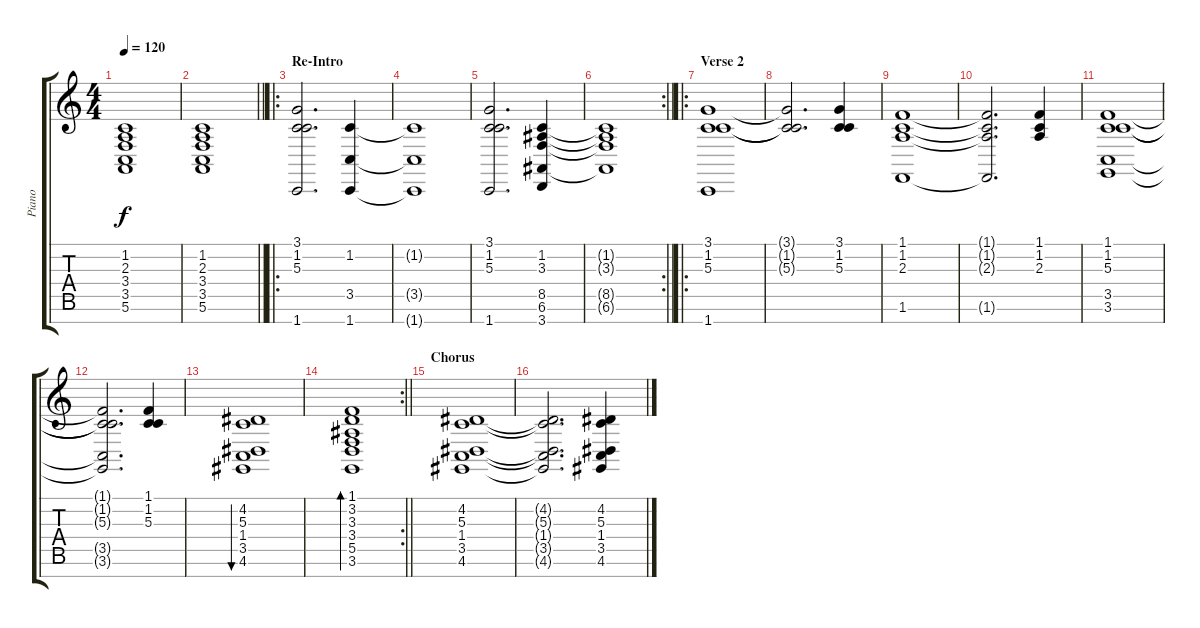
\track ("Piano" "Piano") {instrument acousticgrandpiano}
\staff {score tabs}
\tuning (E4 B3 G3 D3 A2 E2 B1) {hide}
\ts (4 4)
\tempo 120
\clef g2
\ks c
(1.2 2.3 3.4 3.5 5.6).1{dy f} |
\barLineRight lightlight
(1.2 2.3 3.4 3.5 5.6).1 |
\ro
\section ("" "Re-Intro")
(3.1 1.2 5.3 1.7).2{d} (1.2 3.5 1.7).4 |
(1.2{t} 3.5{t} 1.7{t}).1 |
(3.1 1.2 5.3 1.7).2{d} (1.2 3.3 8.5 6.6 3.7).4 |
\rc 2
\barLineRight lightlight
(1.2{t} 3.3{t} 8.5{t} 6.6{t}).1 |
\ro
\section ("" "Verse 2")
(3.1 1.2 5.3 1.7).1 |
(3.1{t} 1.2{t} 5.3{t}).2{d} (3.1 1.2 5.3).4 |
(1.1 1.2 2.3 1.6).1 |
(1.1{t} 1.2{t} 2.3{t} 1.6{t}).2{d} (1.1 1.2 2.3).4 |
(1.1 1.2 5.3 3.5 3.6).1 |
(1.1{t} 1.2{t} 5.3{t} 3.5{t} 3.6{t}).2{d} (1.1 1.2 5.3).4 |
(4.2 5.3 1.4 3.5 4.6).1{bu 240} |
\rc 2
\barLineRight lightlight
(1.1 3.2 3.3 3.4 5.5 3.6).1{bd 240} |
\section ("" "Chorus")
(4.2 5.3 1.4 3.5 4.6).1 |
(4.2{t} 5.3{t} 1.4{t} 3.5{t} 4.6{t}).2{d} (4.2 5.3 1.4 3.5 4.6).4
